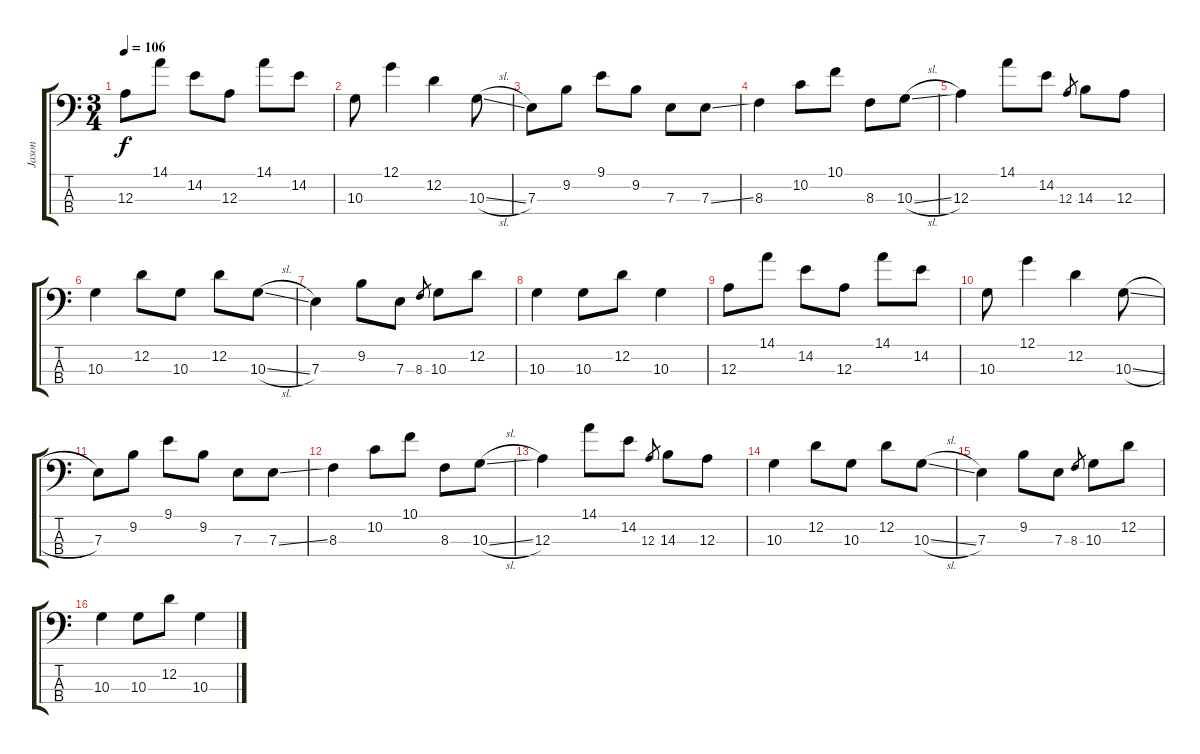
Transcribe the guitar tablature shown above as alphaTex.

\track ("Jason" "Jason") {instrument electricbassfinger}
\staff {score tabs}
\tuning (G2 D2 A1 E1) {hide}
\ts (3 4)
\tempo 106
\clef f4
\ks c
12.3.8{dy f} 14.1.8 14.2.8 12.3.8 14.1.8 14.2.8 |
10.3.8 12.1.4 12.2.4 10.3{sl}.8 |
7.3.8 9.2.8 9.1.8 9.2.8 7.3.8 7.3{ss}.8 |
8.3.4 10.2.8 10.1.8 8.3.8 10.3{sl}.8 |
12.3.4 14.1.8 14.2.8 12.3.8{gr} 14.3.8 12.3.8 |
10.3.4 12.2.8 10.3.8 12.2.8 10.3{sl}.8 |
7.3.4 9.2.8 7.3.8 8.3.8{gr} 10.3.8 12.2.8 |
10.3.4 10.3.8 12.2.8 10.3.4 |
12.3.8 14.1.8 14.2.8 12.3.8 14.1.8 14.2.8 |
10.3.8 12.1.4 12.2.4 10.3{sl}.8 |
7.3.8 9.2.8 9.1.8 9.2.8 7.3.8 7.3{ss}.8 |
8.3.4 10.2.8 10.1.8 8.3.8 10.3{sl}.8 |
12.3.4 14.1.8 14.2.8 12.3.8{gr} 14.3.8 12.3.8 |
10.3.4 12.2.8 10.3.8 12.2.8 10.3{sl}.8 |
7.3.4 9.2.8 7.3.8 8.3.8{gr} 10.3.8 12.2.8 |
10.3.4 10.3.8 12.2.8 10.3.4
